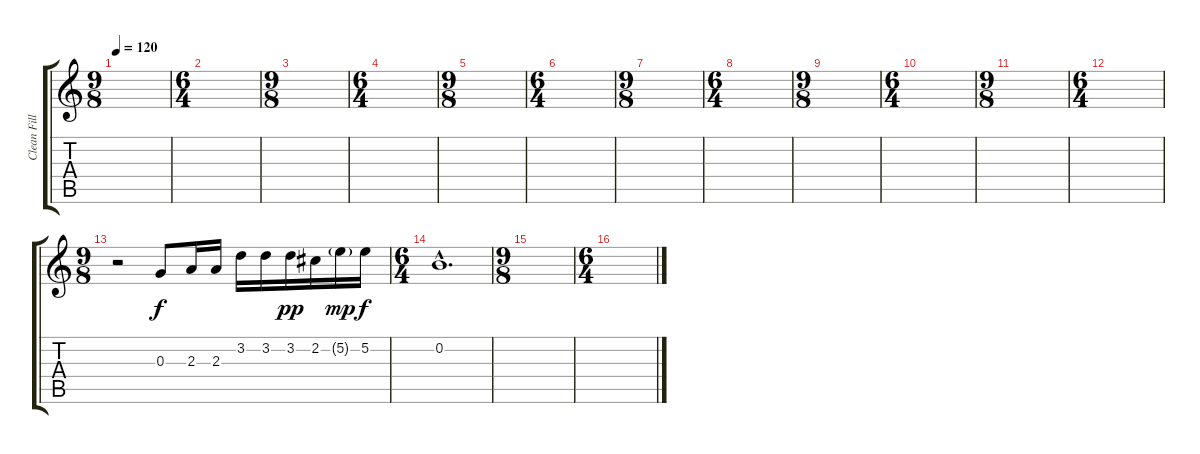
\track ("Clean Fills" "Clean Fill") {instrument electricguitarclean}
\staff {score tabs}
\tuning (E4 B3 G3 D3 A2 E2) {hide}
\ts (9 8)
\tempo 120
\clef g2
\ks c
|
\ts (6 4)
|
\ts (9 8)
|
\ts (6 4)
|
\ts (9 8)
|
\ts (6 4)
|
\ts (9 8)
|
\ts (6 4)
|
\ts (9 8)
|
\ts (6 4)
|
\ts (9 8)
|
\ts (6 4)
|
\ts (9 8)
r.2 0.3.8 2.3.16 2.3.16 3.2.16 3.2.16{dy f} 3.2.16{dy pp} 2.2.16 5.2{g}.16{dy mp} 5.2.16{dy f} |
\ts (6 4)
0.2{hac}.1{d} |
\ts (9 8)
|
\ts (6 4)
